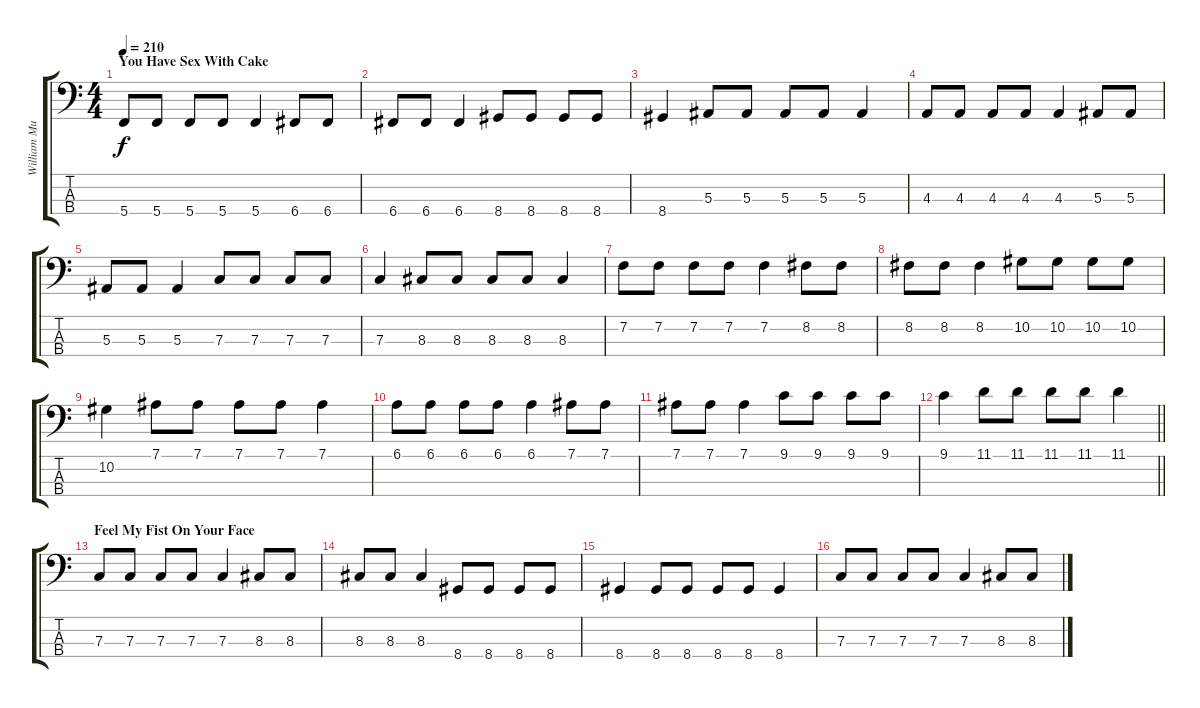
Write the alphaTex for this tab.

\track ("William Murderface (Bass)" "William Mu") {instrument electricbassfinger}
\staff {score tabs}
\tuning (Eb2 Bb1 F1 C1) {hide}
\ts (4 4)
\section ("" "You Have Sex With Cake")
\tempo 210
\clef f4
\ks c
5.4.8{dy f} 5.4.8 5.4.8 5.4.8 5.4.4 6.4.8 6.4.8 |
6.4.8 6.4.8 6.4.4 8.4.8 8.4.8 8.4.8 8.4.8 |
8.4.4 5.3.8 5.3.8 5.3.8 5.3.8 5.3.4 |
4.3.8 4.3.8 4.3.8 4.3.8 4.3.4 5.3.8 5.3.8 |
5.3.8 5.3.8 5.3.4 7.3.8 7.3.8 7.3.8 7.3.8 |
7.3.4 8.3.8 8.3.8 8.3.8 8.3.8 8.3.4 |
7.2.8 7.2.8 7.2.8 7.2.8 7.2.4 8.2.8 8.2.8 |
8.2.8 8.2.8 8.2.4 10.2.8 10.2.8 10.2.8 10.2.8 |
10.2.4 7.1.8 7.1.8 7.1.8 7.1.8 7.1.4 |
6.1.8 6.1.8 6.1.8 6.1.8 6.1.4 7.1.8 7.1.8 |
7.1.8 7.1.8 7.1.4 9.1.8 9.1.8 9.1.8 9.1.8 |
\barLineRight lightlight
9.1.4 11.1.8 11.1.8 11.1.8 11.1.8 11.1.4 |
\section ("" "Feel My Fist On Your Face")
7.3.8 7.3.8 7.3.8 7.3.8 7.3.4 8.3.8 8.3.8 |
8.3.8 8.3.8 8.3.4 8.4.8 8.4.8 8.4.8 8.4.8 |
8.4.4 8.4.8 8.4.8 8.4.8 8.4.8 8.4.4 |
7.3.8 7.3.8 7.3.8 7.3.8 7.3.4 8.3.8 8.3.8
